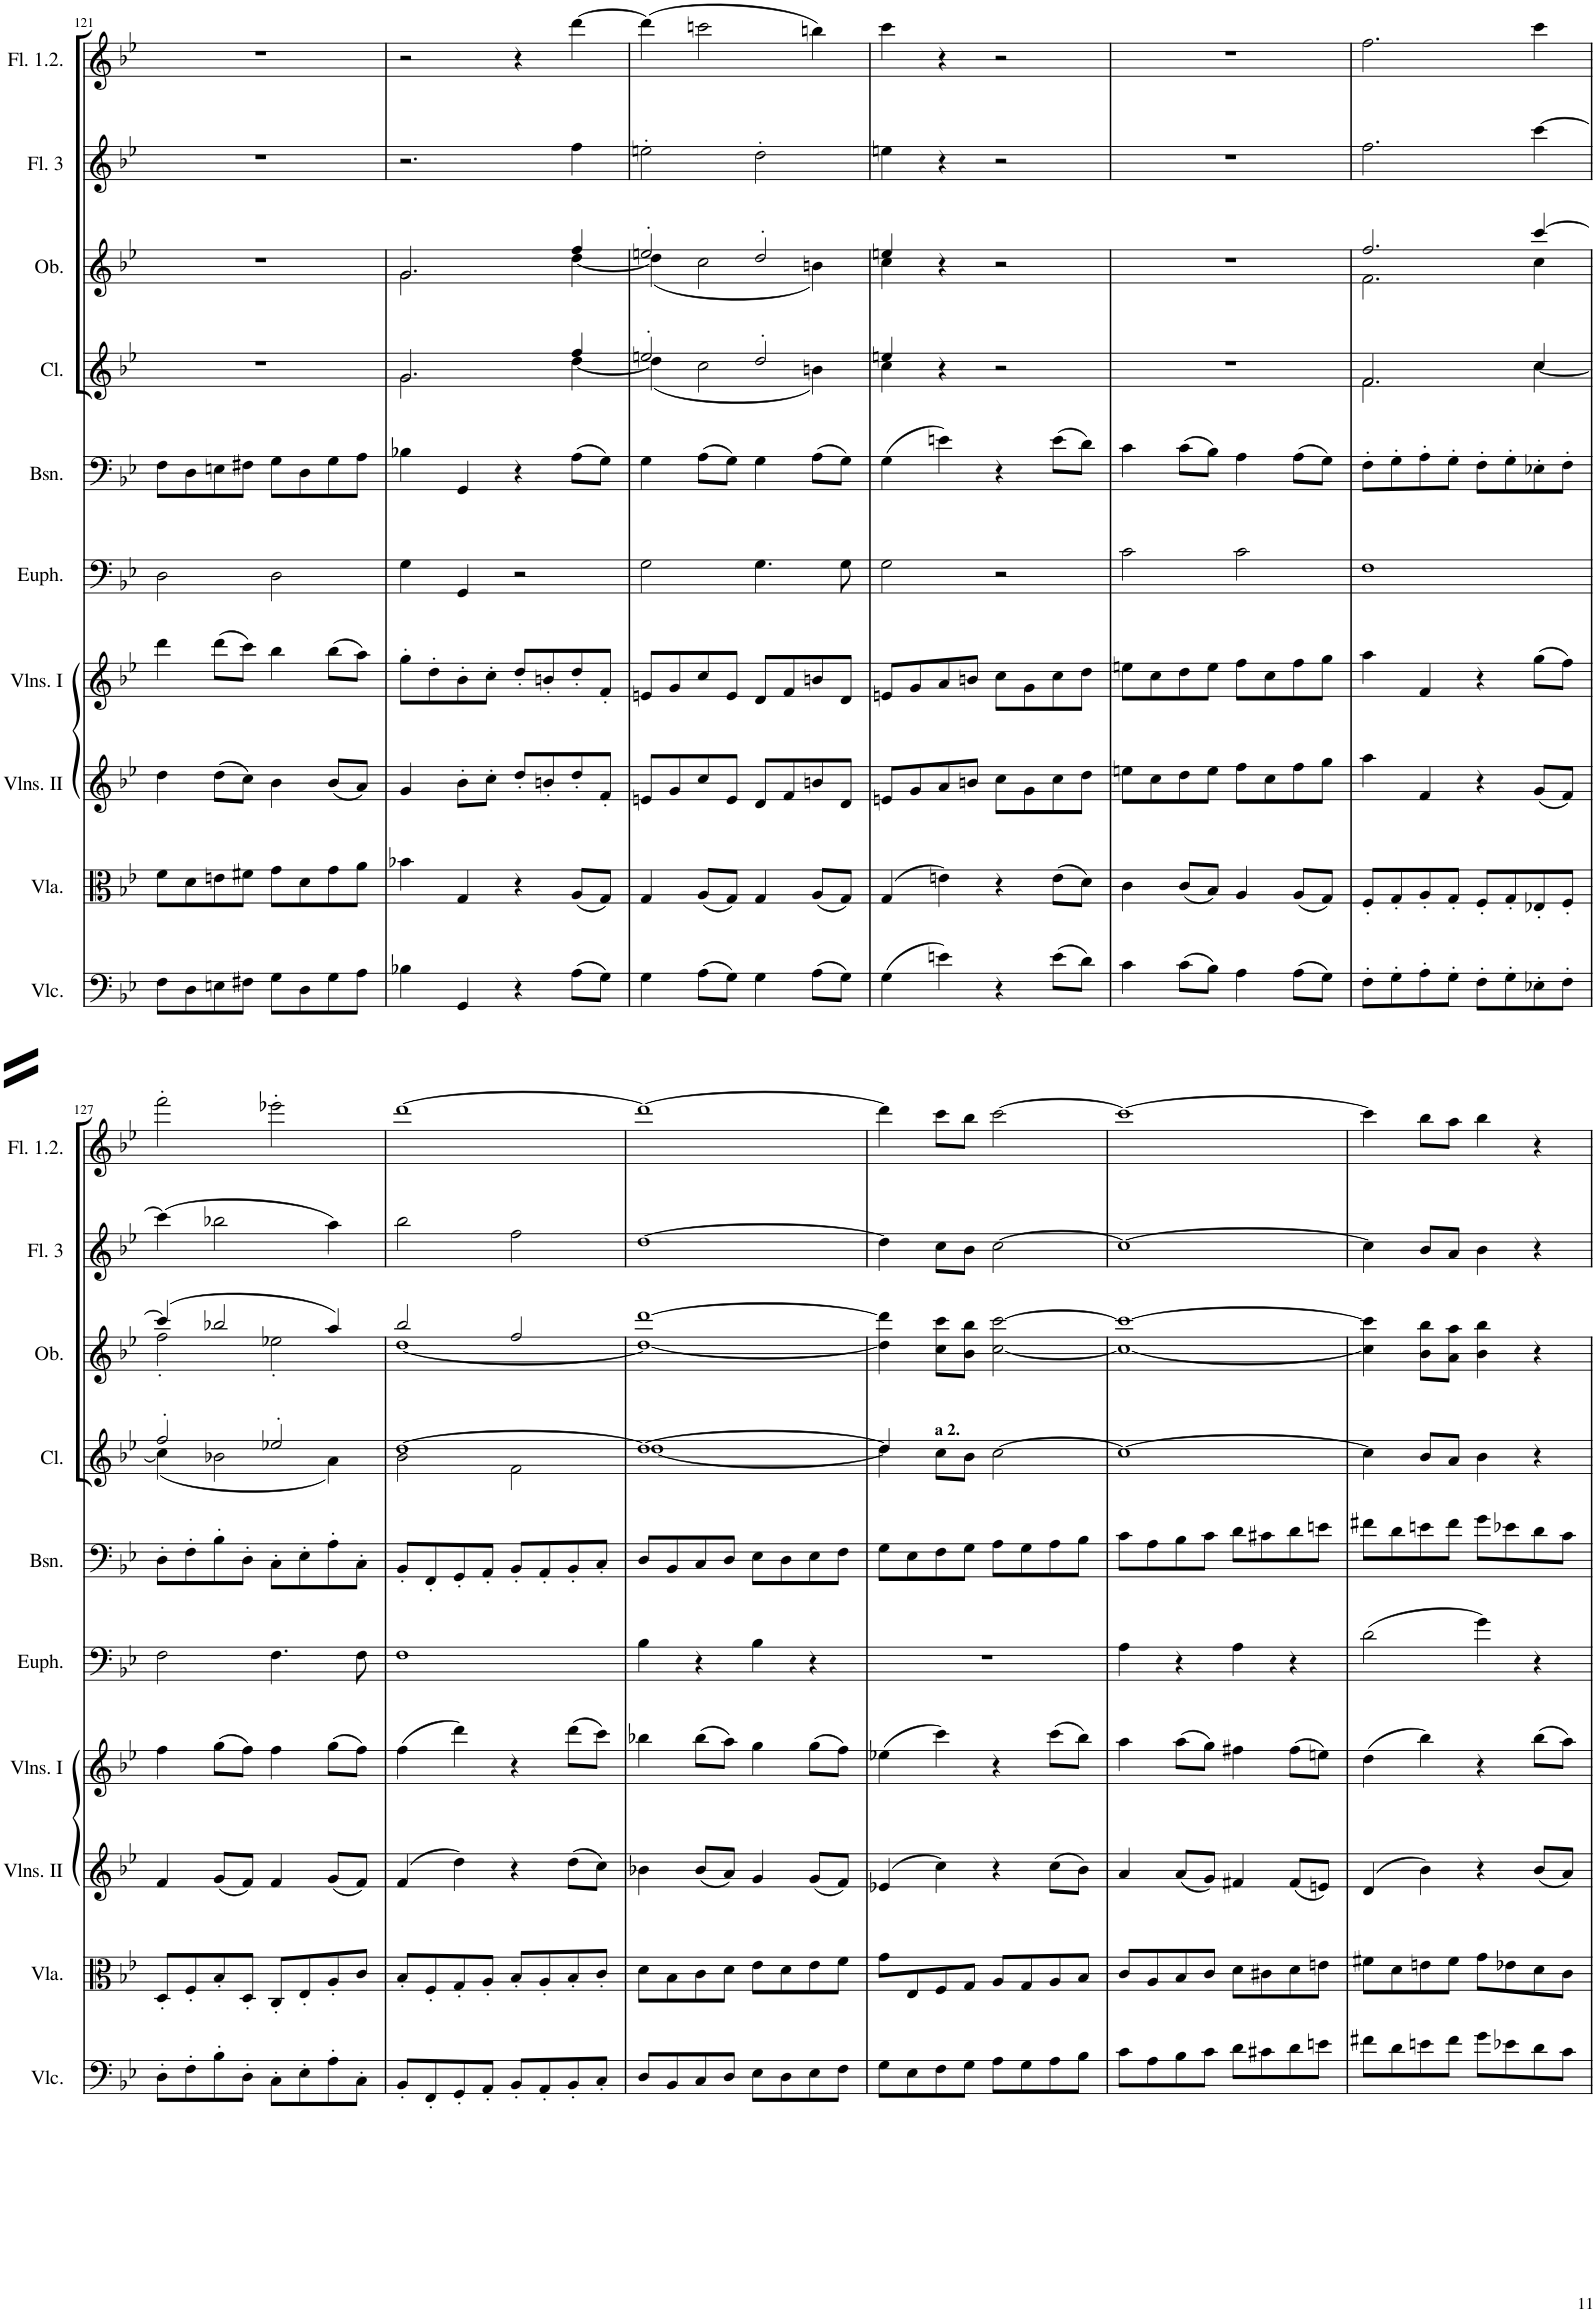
**kern	**kern	**kern	**kern	**kern	**kern	**kern	**kern	**kern	**kern	**kern	**kern
*part10	*part9	*part8	*part7	*part6	*part6	*part5	*part4	*part3	*part2	*part1	*part1
*staff12	*staff11	*staff10	*staff9	*staff8	*staff7	*staff6	*staff5	*staff4	*staff3	*staff2	*staff1
*I"Violoncello.	*I"Viola.	*I"Violins II	*I"Violins I	*I"Euphonium	*	*I"Bassoon	*I"Clarinetti in B.	*I"Oboi.	*I"Flute 3	*I"Flute 1.2.	*
*I'Vlc.	*I'Vla.	*I'Vlns. II	*I'Vlns. I	*I'Euph.	*	*I'Bsn.	*I'Cl.	*I'Ob.	*I'Fl. 3	*I'Fl. 1.2.	*
!!LO:PB:g=z
*clefF4	*clefC3	*clefG2	*clefG2	*clefF4	*clefF4	*clefF4	*clefG2	*clefG2	*clefG2	*clefG2	*clefG2
*	*	*	*	*	*	*	*Trd1c2	*	*	*	*
*k[b-e-]	*k[b-e-]	*k[b-e-]	*k[b-e-]	*k[b-e-]	*k[b-e-]	*k[b-e-]	*k[b-e-]	*k[b-e-]	*k[b-e-]	*k[b-e-]	*k[b-e-]
*M2/2	*M2/2	*M2/2	*M2/2	*M2/2	*M2/2	*M2/2	*M2/2	*M2/2	*M2/2	*M2/2	*M2/2
*met(c|)	*met(c|)	*met(c|)	*met(c|)	*met(c|)	*met(c|)	*met(c|)	*met(c|)	*met(c|)	*met(c|)	*met(c|)	*met(c|)
=121	=121	=121	=121	=121	=121	=121	=121	=121	=121	=121	=121
8F'\L	8f'\L	4dd'~\	4ddd'~\	1r	2D\	8F'\L	1r	1r	1r	1r	1r
8D'\	8d'\	.	.	.	.	8D'\	.	.	.	.	.
8En'\	8en'\	(8dd\L	(8ddd\L	.	.	8En'\	.	.	.	.	.
8F#X'\J	8f#X'\J	8cc\J)	8ccc\J)	.	.	8F#X'\J	.	.	.	.	.
8G'\L	8g'\L	4b-'~\	4bb-'~\	.	2D\	8G'\L	.	.	.	.	.
8D'\	8d'\	.	.	.	.	8D'\	.	.	.	.	.
8G'\	8g'\	(8b-/L	(8bb-\L	.	.	8G'\	.	.	.	.	.
8A'\J	8a'\J	8a/J)	8aa\J)	.	.	8A'\J	.	.	.	.	.
=122	=122	=122	=122	=122	=122	=122	=122	=122	=122	=122	=122
*	*	*	*	*	*	*	*^	*^	*	*	*
!	!	!	!	!	!	!	!	!	!	!	!	!LO:N:vis=2	!
4B-X'\	4b-X'\	4g'~/	8gg'\L	1r	4G\	4B-X'\	2.g/	2.g\	2.g/	2.g\	2.r	2.r	2r
.	.	.	8dd'\	.	.	.	.	.	.	.	.	.	.
4GG/	4G'/	8b-'\L	8b-'\	.	4GG/	4GG'/	.	.	.	.	.	.	.
.	.	8cc'\J	8cc'\J	.	.	.	.	.	.	.	.	.	.
4r	4r	8dd'/L	8dd'/L	.	2r	4r	.	.	.	.	.	.	4r
.	.	8bn'/	8bn'/	.	.	.	.	.	.	.	.	.	.
(8A\L	(8A/L	8dd'/	8dd'/	.	.	(8A\L	4ff/	[4dd\	4ff/	[4dd\	4ff\	4ff	[4ddd\
8G\J)	8G/J)	8f'/J	8f'/J	.	.	8G\J)	.	.	.	.	.	.	.
=123	=123	=123	=123	=123	=123	=123	=123	=123	=123	=123	=123	=123	=123
4G'~\	4G'~/	8en'/L	8en'/L	1r	2G\	4G'~\	2een'/	(4dd\]	2een'/	(4dd\]	2een'\	2een'	(4ddd\]
.	.	8g'/	8g'/	.	.	.	.	.	.	.	.	.	.
(8A\L	(8A/L	8cc'/	8cc'/	.	.	(8A\L	.	2cc\	.	2cc\	.	.	2cccn\
8G\J)	8G/J)	8e'/J	8e'/J	.	.	8G\J)	.	.	.	.	.	.	.
4G'~\	4G'~/	8d'/L	8d'/L	.	4.G\	4G'~\	2dd'/	.	2dd'/	.	2dd'\	2dd'	.
.	.	8f'/	8f'/	.	.	.	.	.	.	.	.	.	.
(8A\L	(8A/L	8bn'/	8bn'/	.	.	(8A\L	.	4bn\)	.	4bn\)	.	.	4bbn\)
8G\J)	8G/J)	8d'/J	8d'/J	.	8G\	8G\J)	.	.	.	.	.	.	.
=124	=124	=124	=124	=124	=124	=124	=124	=124	=124	=124	=124	=124	=124
!	!	!	!	!LO:TX:a:t=Bsn.	!	!	!	!	!	!	!	!	!
(4G\	(4G/	8en'/L	8en'/L	4G	2G\	(4G\	4een/	4cc\	4een/	4cc\	4een\	4een	4ccc\
.	.	8g'/	8g'/	.	.	.	.	.	.	.	.	.	.
4en\)	4en\)	8a'/	8a'/	4en	.	4en\)	4r	2.ryy	4r	2.ryy	4r	4r	4r
.	.	8bn'/J	8bn'/J	.	.	.	.	.	.	.	.	.	.
4r	4r	8cc'\L	8cc'\L	4r	2r	4r	2r	.	2r	.	2r	2r	2r
.	.	8g'\	8g'\	.	.	.	.	.	.	.	.	.	.
(8e\L	(8e\L	8cc'\	8cc'\	8e\L	.	(8e\L	.	.	.	.	.	.	.
8d\J)	8d\J)	8dd'\J	8dd'\J	8d\J	.	8d\J)	.	.	.	.	.	.	.
*	*	*	*	*	*	*	*v	*v	*	*	*	*	*
*	*	*	*	*	*	*	*	*v	*v	*	*	*
=125	=125	=125	=125	=125	=125	=125	=125	=125	=125	=125	=125
4c'~\	4c'~\	8een'\L	8een'\L	4c'~	2c'~\	4c'~\	1r	1r	1r	1r	1r
.	.	8cc'\	8cc'\	.	.	.	.	.	.	.	.
(8c\L	(8c/L	8dd'\	8dd'\	8c\L	.	(8c\L	.	.	.	.	.
8B-\J)	8B-/J)	8ee'\J	8ee'\J	8B-\J	.	8B-\J)	.	.	.	.	.
4A'~\	4A'~/	8ff'\L	8ff'\L	4A'~	2c'~\	4A'~\	.	.	.	.	.
.	.	8cc'\	8cc'\	.	.	.	.	.	.	.	.
(8A\L	(8A/L	8ff\	8ff\	8A\L	.	(8A\L	.	.	.	.	.
8G\J)	8G/J)	8gg'\J	8gg'\J	8G\J	.	8G\J)	.	.	.	.	.
=126	=126	=126	=126	=126	=126	=126	=126	=126	=126	=126	=126
*	*	*	*	*	*	*	*^	*^	*	*	*
8F'\L	8F'/L	4aa'\	4aa'\	8F'\L	1F	8F'\L	2.f/	2.f\	2.ff/	2.f\	2.ff\	2.ff	2.ff\
8G'\	8G'/	.	.	8G'\	.	8G'\	.	.	.	.	.	.	.
8A'\	8A'/	4f'/	4f'/	8A'\	.	8A'\	.	.	.	.	.	.	.
8G'\J	8G'/J	.	.	8G'\J	.	8G'\J	.	.	.	.	.	.	.
8F'\L	8F'/L	4r	4r	8F'\L	.	8F'\L	.	.	.	.	.	.	.
8G'\	8G'/	.	.	8G'\	.	8G'\	.	.	.	.	.	.	.
8E-X'\	8E-X'/	(8g/L	(8gg\L	8E-X'\	.	8E-X'\	4cc/	[4cc\	[4ccc/	4cc\	[4ccc\	[4ccc	4ccc\
8F'\J	8F'/J	8f/J)	8ff\J)	8F'\J	.	8F'\J	.	.	.	.	.	.	.
!!LO:LB:g=z
=127	=127	=127	=127	=127	=127	=127	=127	=127	=127	=127	=127	=127	=127
8D'\L	8D'/L	4f'~/	4ff'~\	8D'\L	2F'~\	8D'\L	2ff'/	(4cc\]	(4ccc/]	2ff'\	(4ccc\]	4ccc]	2fff'\
8F'\	8F'/	.	.	8F'\	.	8F'\	.	.	.	.	.	.	.
8B-'\	8B-'/	(8g/L	(8gg\L	8B-'\	.	8B-'\	.	2b-X\	2bb-X/	.	2bb-X\	2bb-X	.
8D'\J	8D'/J	8f/J)	8ff\J)	8D'\J	.	8D'\J	.	.	.	.	.	.	.
8C'\L	8C'/L	4f'~/	4ff'~\	8C'/L	4.F'~\	8C'\L	2ee-X'/	.	.	2ee-X'\	.	.	2eee-X'\
8E-'\	8E-'/	.	.	8E-'/	.	8E-'\	.	.	.	.	.	.	.
8A'\	8A'/	(8g/L	(8gg\L	8A'/	.	8A'\	.	4a\)	4aa/)	.	4aa\)	4aa	.
8C'\J	8c/J	8f/J)	8ff\J)	8C'/J	8F\	8C'\J	.	.	.	.	.	.	.
=128	=128	=128	=128	=128	=128	=128	=128	=128	=128	=128	=128	=128	=128
8BB-'/L	8B-'/L	(4f/	(4ff\	8BB-'/L	1F'~	8BB-'/L	[1dd	2b-\	2bb-/	[1dd	2bb-\	2bb-	[1ddd
8FF'/	8F'/	.	.	8FF'/	.	8FF'/	.	.	.	.	.	.	.
8GG'/	8G'/	4dd\)	4ddd\)	8GG'/	.	8GG'/	.	.	.	.	.	.	.
8AA'/J	8A'/J	.	.	8AA'/J	.	8AA'/J	.	.	.	.	.	.	.
8BB-'/L	8B-'/L	4r	4r	8BB-'/L	.	8BB-'/L	.	2f\	2ff/	.	2ff\	2ff	.
8AA'/	8A'/	.	.	8AA'/	.	8AA'/	.	.	.	.	.	.	.
8BB-'/	8B-'/	(8dd\L	(8ddd\L	8BB-'/	.	8BB-'/	.	.	.	.	.	.	.
8C'/J	8c'/J	8cc\J)	8ccc\J)	8C'/J	.	8C'/J	.	.	.	.	.	.	.
=129	=129	=129	=129	=129	=129	=129	=129	=129	=129	=129	=129	=129	=129
8D'/L	8d'\L	4b-X'~\	4bb-X'~\	8D'\L	4B-\	8D'/L	1dd_	[1dd	[1ddd	1dd_	[1dd	[1dd	1ddd_
8BB-'/	8B-'\	.	.	8BB-'\	.	8BB-'/	.	.	.	.	.	.	.
8C'/	8c'\	(8b-/L	(8bb-\L	8C'\	4r	8C'/	.	.	.	.	.	.	.
8D'/J	8d'\J	8a/J)	8aa\J)	8D'\J	.	8D'/J	.	.	.	.	.	.	.
8E-'\L	8e-'\L	4g'~/	4gg'~\	8E-'\L	4B-\	8E-'\L	.	.	.	.	.	.	.
8D'\	8d'\	.	.	8D'\	.	8D'\	.	.	.	.	.	.	.
8E-'\	8e-'\	(8g/L	(8gg\L	8E-'\	4r	8E-'\	.	.	.	.	.	.	.
8F'\J	8f'\J	8f/J)	8ff\J)	8F'\J	.	8F'\J	.	.	.	.	.	.	.
*	*	*	*	*	*	*	*	*	*v	*v	*	*	*
=130	=130	=130	=130	=130	=130	=130	=130	=130	=130	=130	=130	=130
8G'\L	8g'\L	(4e-X/	(4ee-X\	8G'\L	1r	8G'\L	4dd'/]	4dd'\]	4dd\]' 4ddd\]'	4dd'\]	4dd']	4ddd'\]
8E-'\	8E-'/	.	.	8E-'\	.	8E-'\	.	.	.	.	.	.
!	!	!	!	!	!	!	!LO:TX:a:B:t=a 2.	!	!	!	!	!
8F'\	8F'/	4cc\)	4ccc\)	8F'\	.	8F'\	8cc'\L	2.ryy	8cc\' 8ccc\'L	8cc'\L	8cc'\L	8ccc'\L
8G'\J	8G'/J	.	.	8G'\J	.	8G'\J	8b-'\J	.	8b-\' 8bb-\'J	8b-'\J	8b-'\J	8bb-'\J
8A'\L	8A'/L	4r	4r	8A'\L	.	8A'\L	[>2cc\	.	[2cc\ [2ccc\	[2cc\	[2cc	[2ccc\
8G'\	8G'/	.	.	8G'\	.	8G'\	.	.	.	.	.	.
8A'\	8A'/	(8cc\L	(8ccc\L	8A'\	.	8A'\	.	.	.	.	.	.
8B-'\J	8B-'/J	8b-\J)	8bb-\J)	8B-'\J	.	8B-'\J	.	.	.	.	.	.
*	*	*	*	*	*	*	*v	*v	*	*	*	*
=131	=131	=131	=131	=131	=131	=131	=131	=131	=131	=131	=131
8c'\L	8c'/L	4a'~/	4aa'~\	8c'\L	4A\	8c'\L	1cc_	1cc_ 1ccc_	1cc_	1cc_	1ccc_
8A'\	8A'/	.	.	8A'\	.	8A'\	.	.	.	.	.
8B-'\	8B-'/	(8a/L	(8aa\L	8B-'\	4r	8B-'\	.	.	.	.	.
8c'\J	8c'/J	8g/J)	8gg\J)	8c'\J	.	8c'\J	.	.	.	.	.
8d'\L	8d'\L	4f#X'~/	4ff#X'~\	8d'\L	4A\	8d'\L	.	.	.	.	.
8c#X'\	8c#X'\	.	.	8c#X'\	.	8c#X'\	.	.	.	.	.
8d'\	8d'\	(8f#/L	(8ff#\L	8d'\	4r	8d'\	.	.	.	.	.
8en'\J	8en'\J	8en/J)	8een\J)	8en'\J	.	8en'\J	.	.	.	.	.
=132	=132	=132	=132	=132	=132	=132	=132	=132	=132	=132	=132
8f#X'\L	8f#X'\L	(4d/	(4dd\	8f#X'\L	(2d\	8f#X'\L	4cc'\]	4cc\]' 4ccc\]'	4cc'\]	4cc']	4ccc'\]
8d'\	8d'\	.	.	8d'\	.	8d'\	.	.	.	.	.
8en'\	8en'\	4b-\)	4bb-\)	8en'\	.	8en'\	8b-'/L	8b-\' 8bb-\'L	8b-'/L	8b-'/L	8bb-'\L
8f#'\J	8f#'\J	.	.	8f#'\J	.	8f#'\J	8a'/J	8a\' 8aa\'J	8a'/J	8a'/J	8aa'\J
8g'\L	8g'\L	4r	4r	8g'\L	4g\)	8g'\L	4b-\	4b-\ 4bb-\	4b-\	4b-	4bb-\
8e-X'\	8e-X'\	.	.	8e-X'\	.	8e-X'\	.	.	.	.	.
8d'\	8d'\	(8b-/L	(8bb-\L	8d'\	4r	8d'\	4r	4r	4r	4r	4r
8c'\J	8c'\J	8a/J)	8aa\J)	8c'\J	.	8c'\J	.	.	.	.	.
=	=	=	=	=	=	=	=	=	=	=	=
*-	*-	*-	*-	*-	*-	*-	*-	*-	*-	*-	*-
